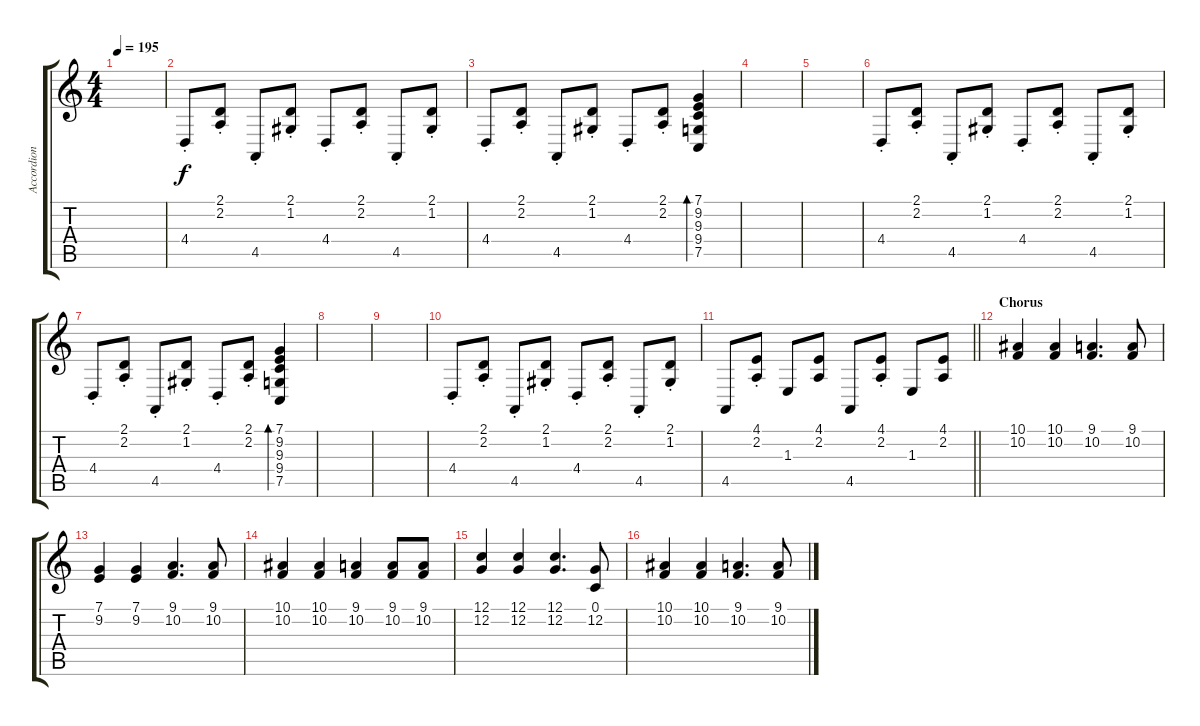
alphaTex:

\track ("Accordion" "Accordion") {instrument accordion}
\staff {score tabs}
\tuning (C4 G3 Eb3 Bb2 F2 C2) {hide}
\ts (4 4)
\tempo 195
\clef g2
\ks c
|
4.4{st}.8 (2.1{st} 2.2{st}).8 4.5{st}.8 (2.1 1.2{st}).8 4.4{st}.8 (2.1{st} 2.2{st}).8 4.5{st}.8 (2.1 1.2{st}).8 |
4.4{st}.8 (2.1{st} 2.2{st}).8 4.5{st}.8 (2.1 1.2{st}).8 4.4{st}.8 (2.1{st} 2.2{st}).8 (7.1 9.2 9.3 9.4 7.5).4{bd 240} |
|
|
4.4{st}.8 (2.1{st} 2.2{st}).8 4.5{st}.8 (2.1 1.2{st}).8 4.4{st}.8 (2.1{st} 2.2{st}).8 4.5{st}.8 (2.1 1.2{st}).8 |
4.4{st}.8 (2.1{st} 2.2{st}).8 4.5{st}.8 (2.1 1.2{st}).8 4.4{st}.8 (2.1{st} 2.2{st}).8 (7.1 9.2 9.3 9.4 7.5).4{bd 240} |
|
|
4.4{st}.8 (2.1{st} 2.2{st}).8 4.5{st}.8 (2.1 1.2{st}).8 4.4{st}.8 (2.1{st} 2.2{st}).8 4.5{st}.8 (2.1 1.2{st}).8 |
\barLineRight lightlight
4.5.8 (4.1 2.2{st}).8 1.3.8 (4.1 2.2).8 4.5.8 (4.1 2.2{st}).8 1.3.8 (4.1 2.2).8 |
\section ("" "Chorus")
(10.1 10.2).4 (10.1 10.2).4 (9.1 10.2).4{d} (9.1 10.2).8 |
(7.1 9.2).4 (7.1 9.2).4 (9.1 10.2).4{d} (9.1 10.2).8 |
(10.1 10.2).4 (10.1 10.2).4 (9.1 10.2).4 (9.1 10.2).8 (9.1 10.2).8 |
(12.1 12.2).4 (12.1 12.2).4 (12.1 12.2).4{d} (0.1 12.2).8 |
(10.1 10.2).4 (10.1 10.2).4 (9.1 10.2).4{d} (9.1 10.2).8
